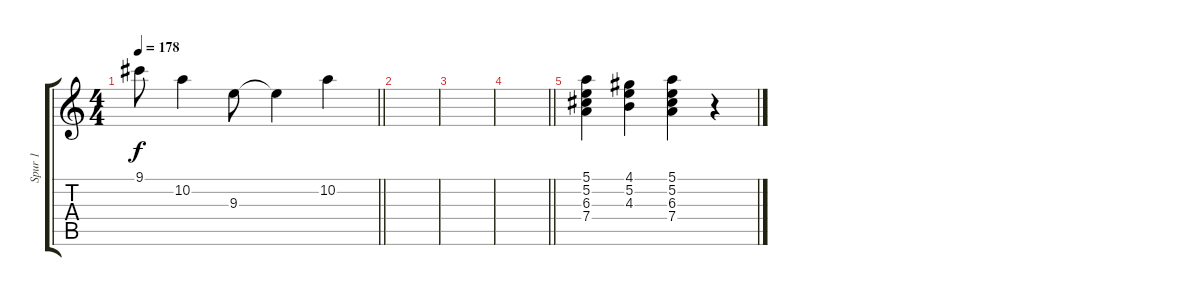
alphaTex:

\track ("Spur 1" "Spur 1") {instrument distortionguitar}
\staff {score tabs}
\tuning (E4 B3 G3 D3 A2 E2) {hide}
\ts (4 4)
\tempo 178
\clef g2
\barLineRight lightlight
\ks c
9.1.8{dy f} 10.2.4 9.3.8 9.3{t}.4 10.2.4 |
|
|
\barLineRight lightlight
|
(5.1 5.2 6.3 7.4).4 (4.1 5.2 4.3).4 (5.1 5.2 6.3 7.4).4 r.4
